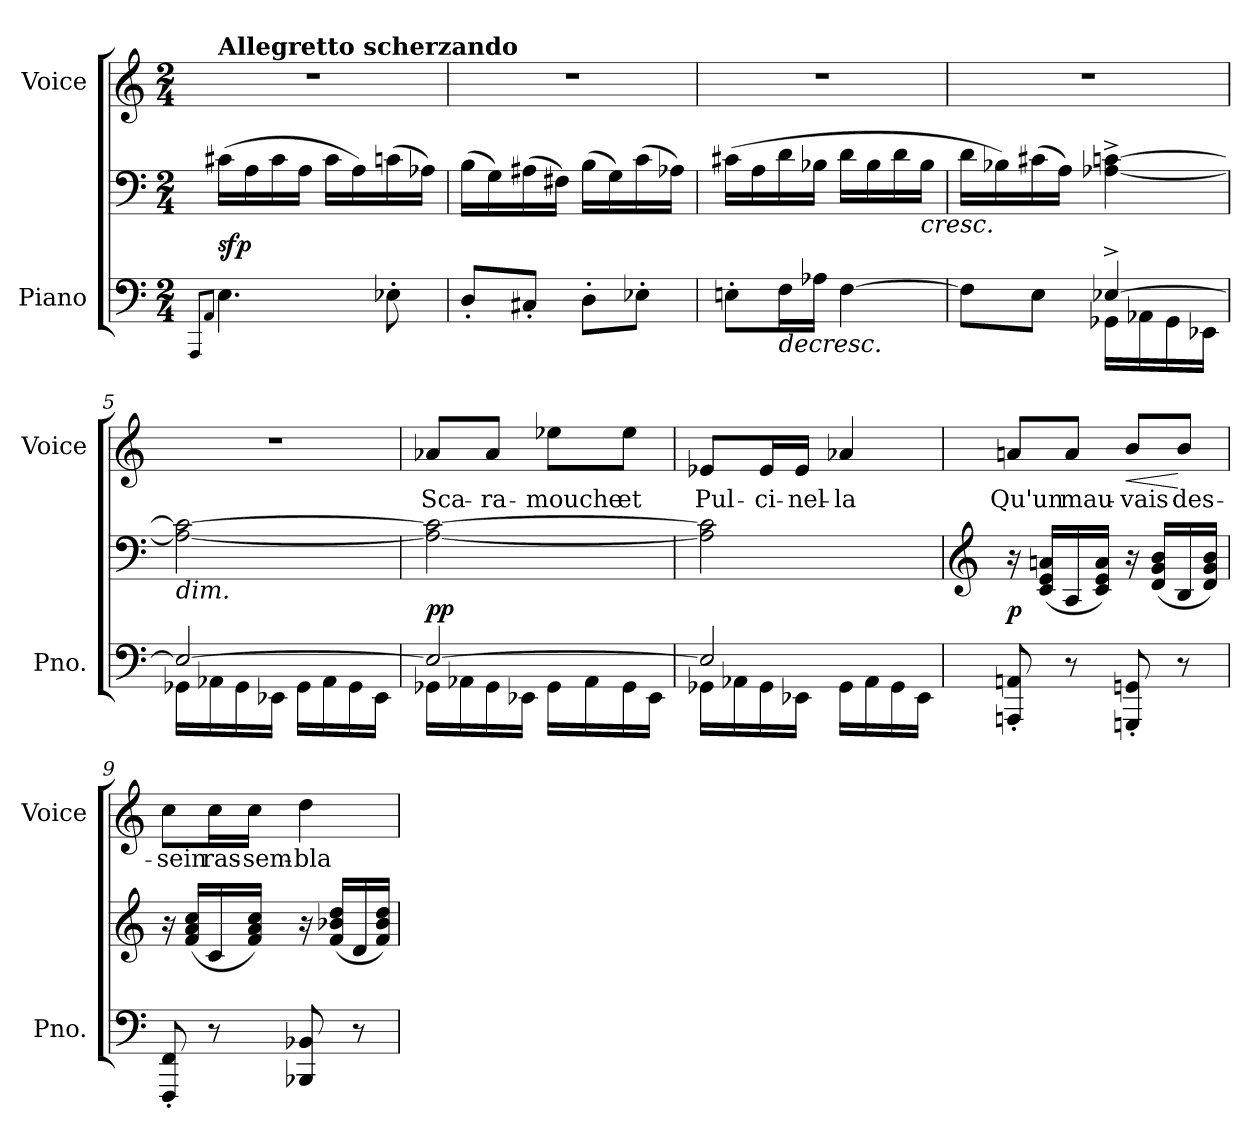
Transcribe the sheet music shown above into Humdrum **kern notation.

**kern	**kern	**dynam	**kern	**text	**dynam
*part2	*part2	*part2	*part1	*part1	*part1
*staff3	*staff2	*staff2/3	*staff1	*staff1	*staff1
*I"Piano	*	*	*I"Voice	*	*
*I'Pno.	*	*	*I'Voice	*	*
!!LO:PB:g=z
*clefF4	*clefF4	*	*clefG2	*	*
*k[]	*k[]	*	*k[]	*	*
*C:	*C:	*	*C:	*	*
*M2/4	*M2/4	*	*M2/4	*	*
*MM100	*MM100	*	*MM100	*	*
=1	=1	=1	=1	=1	=1
8qAAAi/L	.	.	.	.	.
8qAAi/J	.	.	.	.	.
!	!	!	!LO:TX:a:B:t=Allegretto scherzando	!	!
!	!	!	!LO:N:vis=1	!	!
4.Ei\	(16c#Xi\LL	sfp	2r	.	.
.	16Ai\	.	.	.	.
.	16c#i\	.	.	.	.
.	16Ai\JJ	.	.	.	.
.	16c#i\LL	.	.	.	.
.	16Ai\)	.	.	.	.
8E-X'i\	(16cni\	.	.	.	.
.	16A-Xi\JJ)	.	.	.	.
=2	=2	=2	=2	=2	=2
!	!	!	!LO:N:vis=1	!	!
8D'i/L	(16Bi\LL	.	2r	.	.
.	16Gi\)	.	.	.	.
8C#X'i/J	(16A#Xi\	.	.	.	.
.	16F#Xi\JJ)	.	.	.	.
8D'i\L	(16Bi\LL	.	.	.	.
.	16Gi\)	.	.	.	.
8E-X'i\J	(16ci\	.	.	.	.
.	16A-Xi\JJ)	.	.	.	.
=3	=3	=3	=3	=3	=3
!	!	!	!LO:N:vis=1	!	!
8En'i\L	(16c#Xi\LL	.	2r	.	.
.	16Ai\	.	.	.	.
!	!	!LO:HP:n=1:b=2	!	!	!
16Fi\L	16di\	[ >	.	.	.
16A-Xi\JJ	16B-Xi\JJ	.	.	.	.
[4Fi\	16di\LL	.	.	.	.
.	16B-i\	.	.	.	.
.	16di\	.	.	.	.
!	!	!LO:HP:b	!	!	!
.	16B-i\JJ	<	.	.	.
=4	=4	=4	=4	=4	=4
*^	*	*	*	*	*
!	!	!	!	!LO:N:vis=1	!	!
8Fi\L]	4ryy	16di\LL	.	2r	.	.
.	.	16B-Xi\)	.	.	.	.
8Ei\J	.	(16c#Xi\	.	.	.	.
.	.	16Ai\JJ)	.	.	.	.
[4E-X^i/	16GG-Xi\LL	[4A-Xi\^ [4cni^	.	.	.	.
.	16AA-Xi\	.	.	.	.	.
.	16GG-i\	.	.	.	.	.
.	16EE-Xi\JJ	.	.	.	.	.
*v	*v	*	*	*	*	*
.	.	]	.	.	.
=5	=5	=5	=5	=5	=5
*^	*	*	*	*	*
!	!	!LO:TX:b:i:t=dim.	!	!	!	!
!	!	!	!	!LO:N:vis=1	!	!
2E-i/_	16GG-Xi\LL	2A-i\_ 2ci_	.	2r	.	.
.	16AA-Xi\	.	.	.	.	.
.	16GG-i\	.	.	.	.	.
.	16EE-Xi\JJ	.	.	.	.	.
.	16GG-i\LL	.	.	.	.	.
.	16AA-i\	.	.	.	.	.
.	16GG-i\	.	.	.	.	.
.	16EE-i\JJ	.	.	.	.	.
!!LO:LB:g=z
=6	=6	=6	=6	=6	=6	=6
!	!	!	!	!	!LO:LY:b:color=#000000	!
2E-i/_	16GG-Xi\LL	2A-i\_ 2ci_	pp	8a-Xi/L	Sca-	.
.	16AA-Xi\	.	.	.	.	.
!	!	!	!	!	!LO:LY:b:color=#000000	!
.	16GG-i\	.	.	8a-i/J	-ra-	.
.	16EE-Xi\JJ	.	.	.	.	.
!	!	!	!	!	!LO:LY:b:color=#000000	!
.	16GG-i\LL	.	.	8ee-Xi\L	-mouche	.
.	16AA-i\	.	.	.	.	.
!	!	!	!	!	!LO:LY:b:color=#000000	!
.	16GG-i\	.	.	8ee-i\J	et	.
.	16EE-i\JJ	.	.	.	.	.
=7	=7	=7	=7	=7	=7	=7
!	!	!	!	!	!LO:LY:b:color=#000000	!
2E-i/]	16GG-Xi\LL	2A-i\] 2ci]	.	8e-Xi/L	Pul-	.
.	16AA-Xi\	.	.	.	.	.
!	!	!	!	!	!LO:LY:b:color=#000000	!
.	16GG-i\	.	.	16e-i/L	-ci-	.
!	!	!	!	!	!LO:LY:b:color=#000000	!
.	16EE-Xi\JJ	.	.	16e-i/JJ	-nel-	.
!	!	!	!	!	!LO:LY:b:color=#000000	!
.	16GG-i\LL	.	.	4a-Xi/	-la	.
.	16AA-i\	.	.	.	.	.
.	16GG-i\	.	.	.	.	.
.	16EE-i\JJ	.	.	.	.	.
*v	*v	*	*	*	*	*
=8	=8	=8	=8	=8	=8
*	*clefG2	*	*	*	*
*^	*	*	*	*	*
!	!	!	!	!	!LO:LY:b:color=#000000	!
*v	*v	*	*	*	*	*
8AAAni/' 8AAni'	16r	p	8ani/L	Qu'un	.
.	(16ci/ 16ei 16aniLL	.	.	.	.
!	!	!	!	!LO:LY:b:color=#000000	!
8r	16Ai/	.	8ai/J	mau-	.
.	16ci/ 16ei 16aiJJ)	.	.	.	.
!	!	!	!	!LO:LY:b:color=#000000	!LO:HP:b
8GGGni/' 8GGni'	16r	.	8bi/L	-vais	<
.	(16di/ 16gi 16biLL	.	.	.	.
!	!	!	!	!LO:LY:b:color=#000000	!
8r	16Bi/	.	8bi/J	des-	[
.	16di/ 16gi 16biJJ)	.	.	.	.
=9	=9	=9	=9	=9	=9
!	!	!	!	!LO:LY:b:color=#000000	!
8FFFi/' 8FFi'	16r	.	8cci\L	-sein	.
.	(16fi/ 16ai 16cciLL	.	.	.	.
!	!	!	!	!LO:LY:b:color=#000000	!
8r	16ci/	.	16cci\L	ras-	.
!	!	!	!	!LO:LY:b:color=#000000	!
.	16fi/ 16ai 16cciJJ)	.	16cci\JJ	-sem-	.
!	!	!	!	!LO:LY:b:color=#000000	!
8BBB-Xi/ 8BB-Xi	16r	.	4ddi\	-bla	.
.	(16fi/ 16b-Xi 16ddiLL	.	.	.	.
8r	16di/	.	.	.	.
.	16fi/ 16b-i 16ddiJJ)	.	.	.	.
=	=	=	=	=	=
*-	*-	*-	*-	*-	*-
